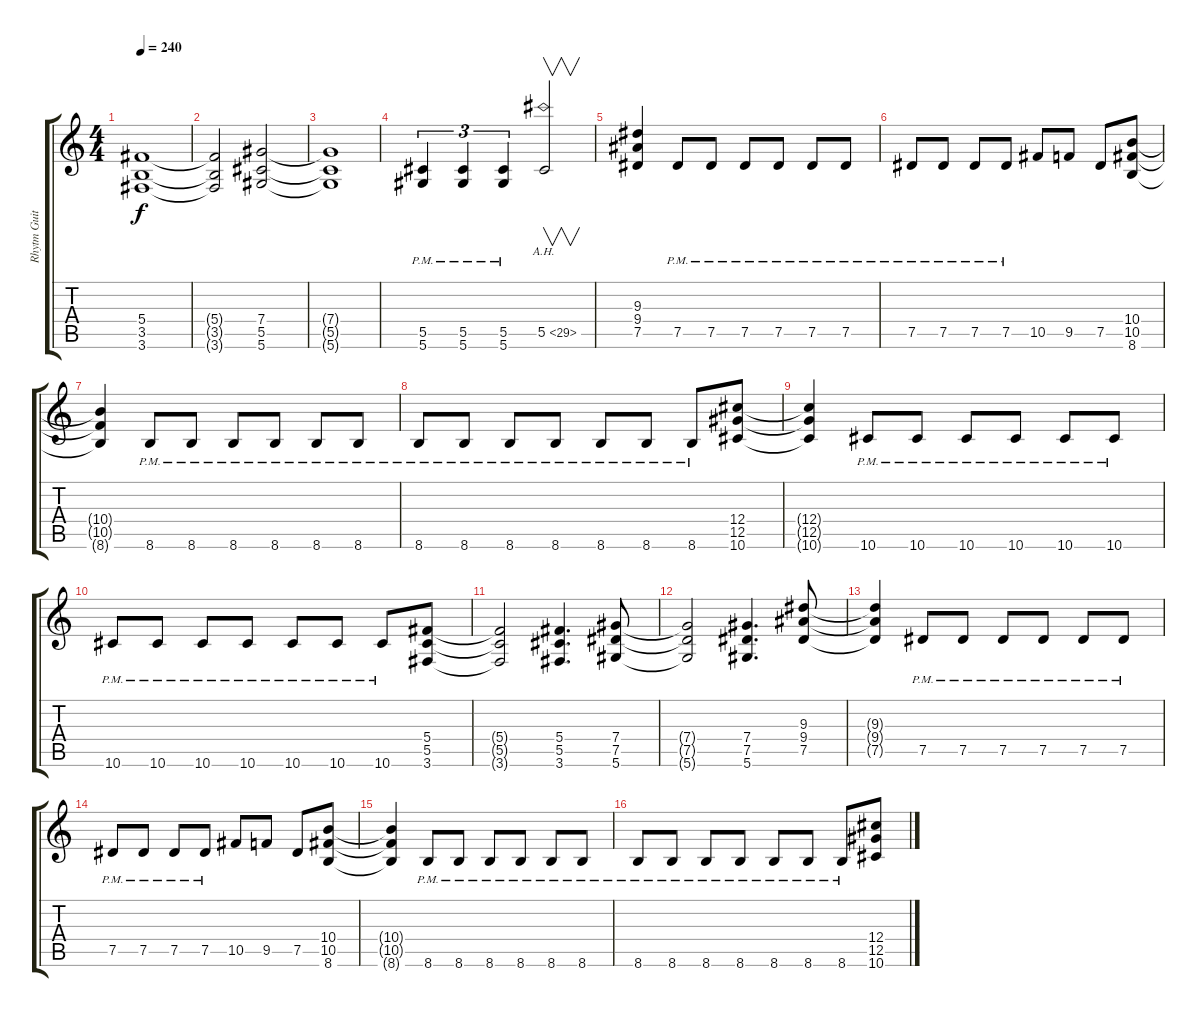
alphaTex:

\track ("Rhytm Guitar 1" "Rhytm Guit") {instrument distortionguitar}
\staff {score tabs}
\tuning (Eb4 Bb3 Gb3 Db3 Ab2 Eb2) {hide}
\ts (4 4)
\tempo 240
\clef g2
\ks c
(5.4 3.5 3.6).1{dy f} |
(5.4{t} 3.5{t} 3.6{t}).2 (7.4 5.5 5.6).2 |
(7.4{t} 5.5{t} 5.6{t}).1 |
(5.5{pm} 5.6{pm}).4{tu (3 2)} (5.5{pm} 5.6{pm}).4{tu (3 2)} (5.5{pm} 5.6{pm}).4{tu (3 2)} 5.5{ah 24}.2{v} |
(9.3 9.4 7.5).4 7.5{pm}.8 7.5{pm}.8 7.5{pm}.8 7.5{pm}.8 7.5{pm}.8 7.5{pm}.8 |
7.5{pm}.8 7.5{pm}.8 7.5{pm}.8 7.5{pm}.8 10.5.8 9.5.8 7.5.8 (10.4 10.5 8.6).8 |
(10.4{t} 10.5{t} 8.6{t}).4 8.6{pm}.8 8.6{pm}.8 8.6{pm}.8 8.6{pm}.8 8.6{pm}.8 8.6{pm}.8 |
8.6{pm}.8 8.6{pm}.8 8.6{pm}.8 8.6{pm}.8 8.6{pm}.8 8.6{pm}.8 8.6{pm}.8 (12.4 12.5 10.6).8 |
(12.4{t} 12.5{t} 10.6{t}).4 10.6{pm}.8 10.6{pm}.8 10.6{pm}.8 10.6{pm}.8 10.6{pm}.8 10.6{pm}.8 |
10.6{pm}.8 10.6{pm}.8 10.6{pm}.8 10.6{pm}.8 10.6{pm}.8 10.6{pm}.8 10.6{pm}.8 (5.4 5.5 3.6).8 |
(5.4{t} 5.5{t} 3.6{t}).2 (5.4 5.5 3.6).4{d} (7.4 7.5 5.6).8 |
(7.4{t} 7.5{t} 5.6{t}).2 (7.4 7.5 5.6).4{d} (9.3 9.4 7.5).8 |
(9.3{t} 9.4{t} 7.5{t}).4 7.5{pm}.8 7.5{pm}.8 7.5{pm}.8 7.5{pm}.8 7.5{pm}.8 7.5{pm}.8 |
7.5{pm}.8 7.5{pm}.8 7.5{pm}.8 7.5{pm}.8 10.5.8 9.5.8 7.5.8 (10.4 10.5 8.6).8 |
(10.4{t} 10.5{t} 8.6{t}).4 8.6{pm}.8 8.6{pm}.8 8.6{pm}.8 8.6{pm}.8 8.6{pm}.8 8.6{pm}.8 |
8.6{pm}.8 8.6{pm}.8 8.6{pm}.8 8.6{pm}.8 8.6{pm}.8 8.6{pm}.8 8.6{pm}.8 (12.4 12.5 10.6).8
